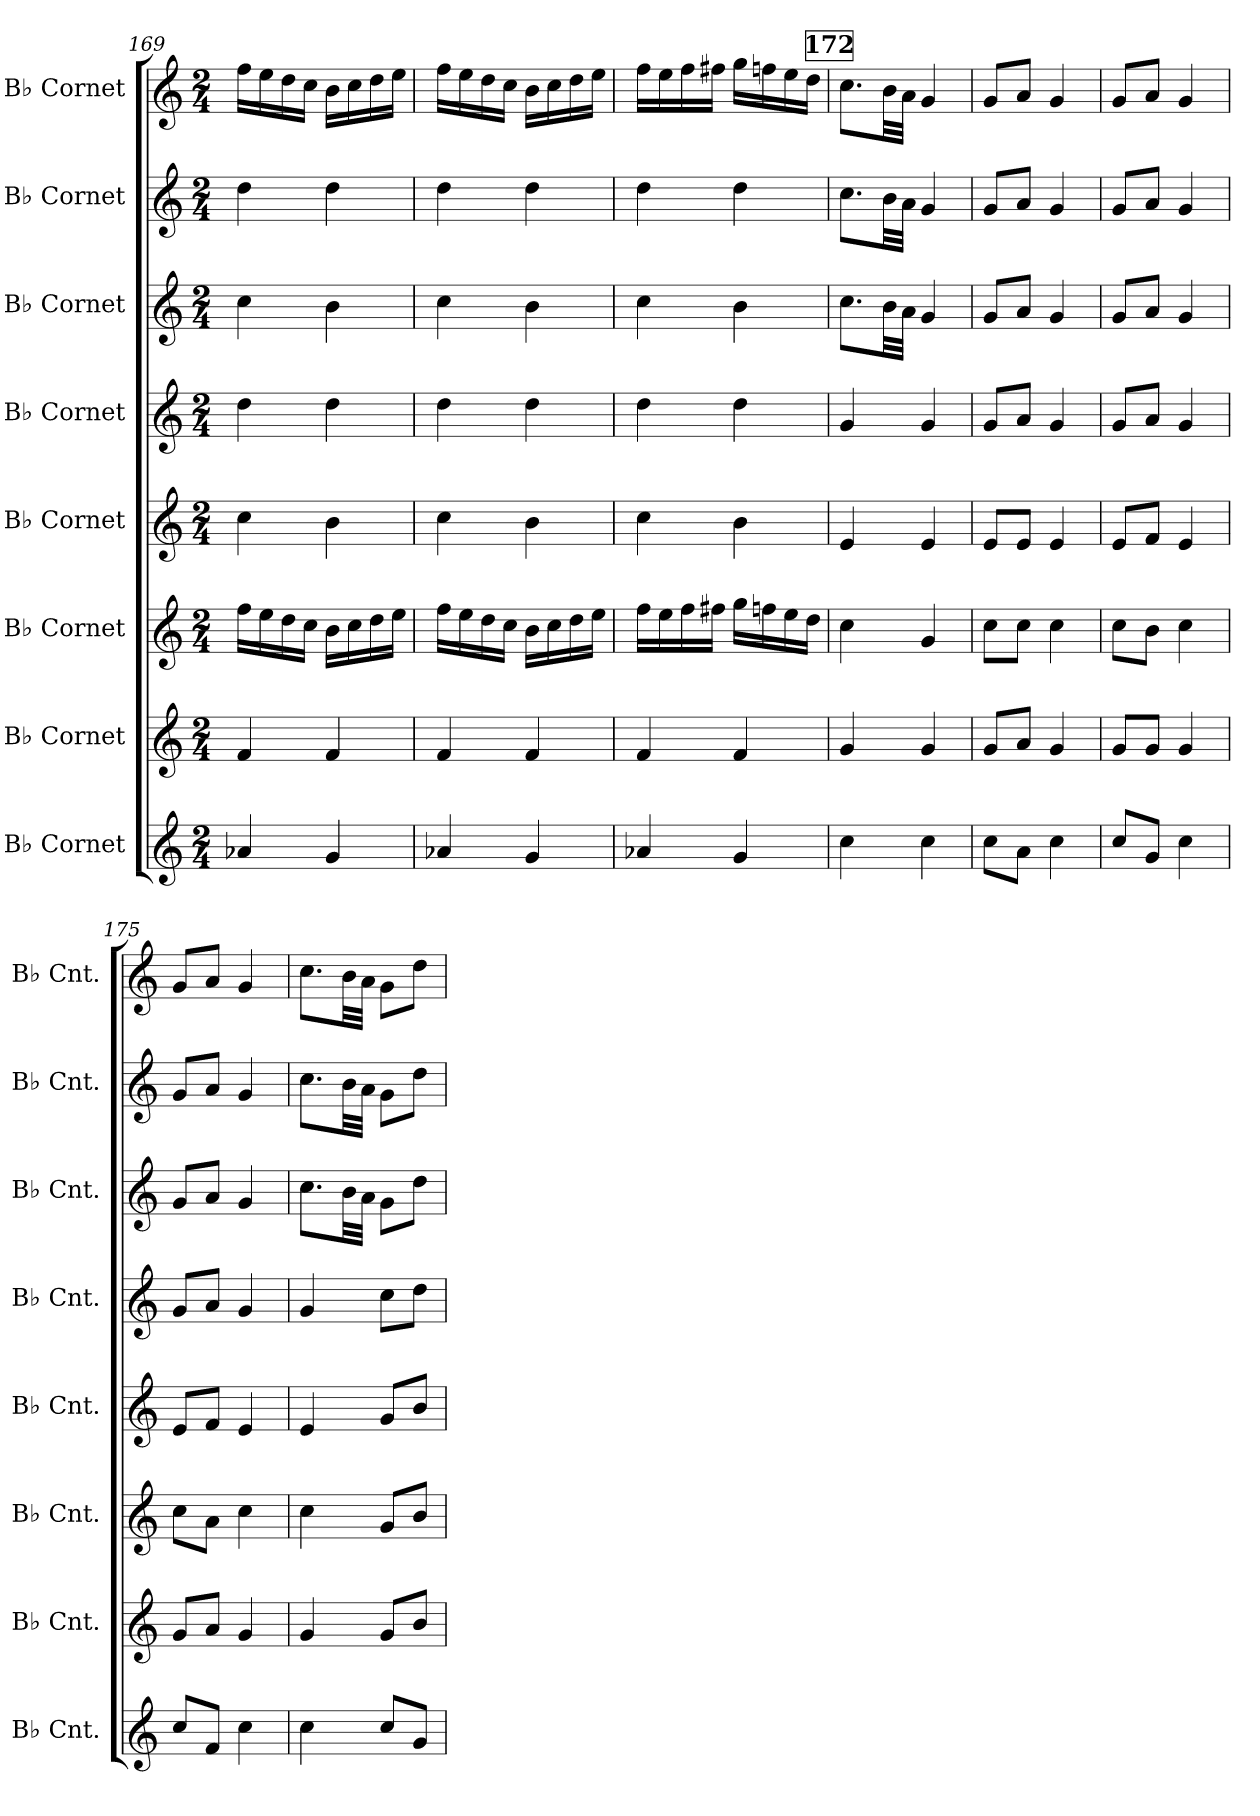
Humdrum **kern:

**kern	**kern	**kern	**kern	**kern	**kern	**kern	**kern
*part8	*part7	*part6	*part5	*part4	*part3	*part2	*part1
*staff8	*staff7	*staff6	*staff5	*staff4	*staff3	*staff2	*staff1
*I"B♭ Cornet	*I"B♭ Cornet	*I"B♭ Cornet	*I"B♭ Cornet	*I"B♭ Cornet	*I"B♭ Cornet	*I"B♭ Cornet	*I"B♭ Cornet
*I'B♭ Cnt.	*I'B♭ Cnt.	*I'B♭ Cnt.	*I'B♭ Cnt.	*I'B♭ Cnt.	*I'B♭ Cnt.	*I'B♭ Cnt.	*I'B♭ Cnt.
*clefG2	*clefG2	*clefG2	*clefG2	*clefG2	*clefG2	*clefG2	*clefG2
*ITrd1c2	*ITrd1c2	*ITrd1c2	*ITrd1c2	*ITrd1c2	*ITrd1c2	*ITrd1c2	*ITrd1c2
*k[b-e-]	*k[b-e-]	*k[b-e-]	*k[b-e-]	*k[b-e-]	*k[b-e-]	*k[b-e-]	*k[b-e-]
*M2/4	*M2/4	*M2/4	*M2/4	*M2/4	*M2/4	*M2/4	*M2/4
=169	=169	=169	=169	=169	=169	=169	=169
4g-X/	4e-/	16ee-\LL	4b-\	4cc\	4b-\	4cc\	16ee-\LL
.	.	16dd\	.	.	.	.	16dd\
.	.	16cc\	.	.	.	.	16cc\
.	.	16b-\JJ	.	.	.	.	16b-\JJ
4f/	4e-/	16a\LL	4a\	4cc\	4a\	4cc\	16a\LL
.	.	16b-\	.	.	.	.	16b-\
.	.	16cc\	.	.	.	.	16cc\
.	.	16dd\JJ	.	.	.	.	16dd\JJ
=170	=170	=170	=170	=170	=170	=170	=170
4g-X/	4e-/	16ee-\LL	4b-\	4cc\	4b-\	4cc\	16ee-\LL
.	.	16dd\	.	.	.	.	16dd\
.	.	16cc\	.	.	.	.	16cc\
.	.	16b-\JJ	.	.	.	.	16b-\JJ
4f/	4e-/	16a\LL	4a\	4cc\	4a\	4cc\	16a\LL
.	.	16b-\	.	.	.	.	16b-\
.	.	16cc\	.	.	.	.	16cc\
.	.	16dd\JJ	.	.	.	.	16dd\JJ
!!LO:PB:g=z
=171	=171	=171	=171	=171	=171	=171	=171
4g-X/	4e-/	16ee-\LL	4b-\	4cc\	4b-\	4cc\	16ee-\LL
.	.	16dd\	.	.	.	.	16dd\
.	.	16ee-\	.	.	.	.	16ee-\
.	.	16een\JJ	.	.	.	.	16een\JJ
4f/	4e-/	16ff\LL	4a\	4cc\	4a\	4cc\	16ff\LL
.	.	16ee-X\	.	.	.	.	16ee-X\
.	.	16dd\	.	.	.	.	16dd\
.	.	16cc\JJ	.	.	.	.	16cc\JJ
!!LO:REH:place=s1:a:B:fs=14:t=172
=172	=172	=172	=172	=172	=172	=172	=172
4b-\	4f/	4b-\	4d/	4f/	8.b-\L	8.b-\L	8.b-\L
.	.	.	.	.	32a\LL	32a\LL	32a\LL
.	.	.	.	.	32g\JJJ	32g\JJJ	32g\JJJ
4b-\	4f/	4f/	4d/	4f/	4f/	4f/	4f/
=173	=173	=173	=173	=173	=173	=173	=173
8b-\L	8f/L	8b-\L	8d/L	8f/L	8f/L	8f/L	8f/L
8g\J	8g/J	8b-\J	8d/J	8g/J	8g/J	8g/J	8g/J
4b-\	4f/	4b-\	4d/	4f/	4f/	4f/	4f/
=174	=174	=174	=174	=174	=174	=174	=174
8b-/L	8f/L	8b-\L	8d/L	8f/L	8f/L	8f/L	8f/L
8f/J	8f/J	8a\J	8e-/J	8g/J	8g/J	8g/J	8g/J
4b-\	4f/	4b-\	4d/	4f/	4f/	4f/	4f/
=175	=175	=175	=175	=175	=175	=175	=175
8b-/L	8f/L	8b-\L	8d/L	8f/L	8f/L	8f/L	8f/L
8e-/J	8g/J	8g\J	8e-/J	8g/J	8g/J	8g/J	8g/J
4b-\	4f/	4b-\	4d/	4f/	4f/	4f/	4f/
=176	=176	=176	=176	=176	=176	=176	=176
4b-\	4f/	4b-\	4d/	4f/	8.b-\L	8.b-\L	8.b-\L
.	.	.	.	.	32a\LL	32a\LL	32a\LL
.	.	.	.	.	32g\JJJ	32g\JJJ	32g\JJJ
8b-/L	8f/L	8f/L	8f/L	8b-\L	8f\L	8f\L	8f\L
8f/J	8a/J	8a/J	8a/J	8cc\J	8cc\J	8cc\J	8cc\J
=	=	=	=	=	=	=	=
*-	*-	*-	*-	*-	*-	*-	*-
